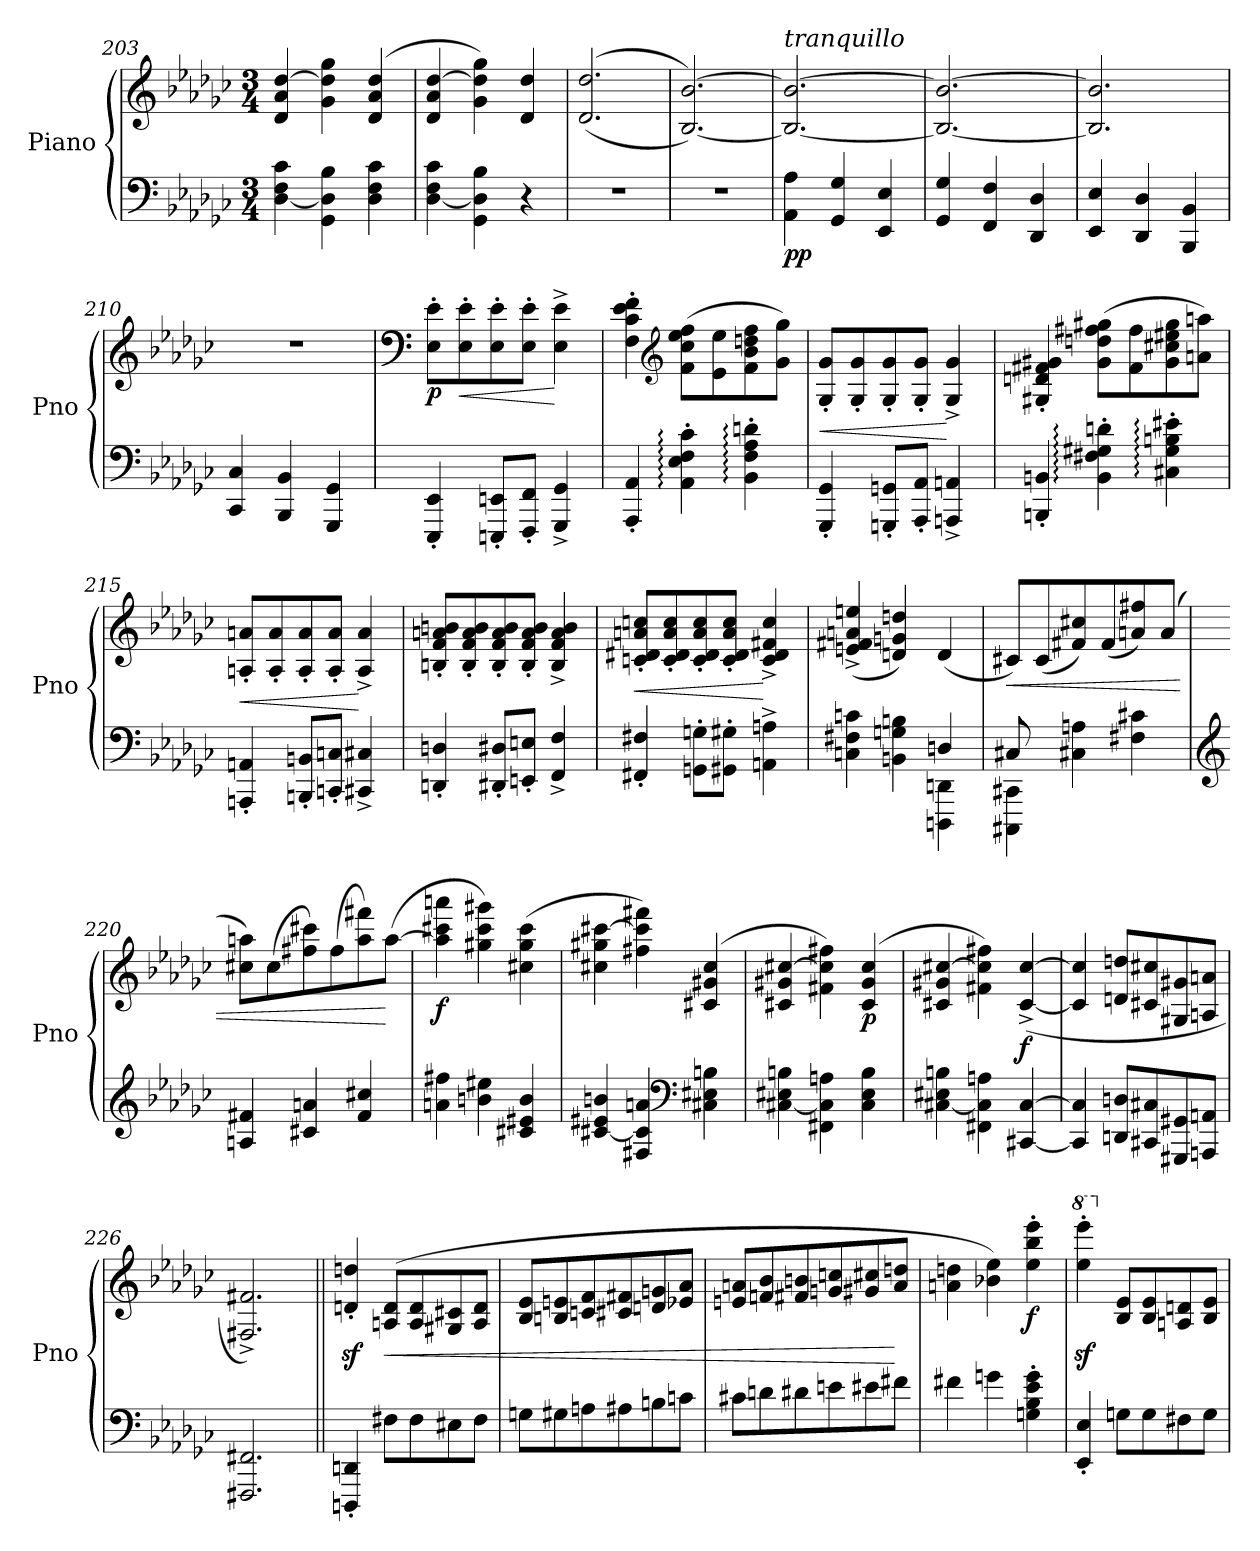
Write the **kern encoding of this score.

**kern	**kern	**dynam
*part1	*part1	*part1
*staff2	*staff1	*staff1/2
*I"Piano	*	*
*I'Pno	*	*
*clefF4	*clefG2	*
*k[b-e-a-d-g-c-]	*k[b-e-a-d-g-c-]	*
*M3/4	*M3/4	*
=203	=203	=203
[4D-\ 4F\ 4c-\	4d-/ 4a-/ [4dd-/	.
4GG-\ 4D-\] 4B-\	4g-\ 4dd-\] 4gg-\	.
4D-\ 4F\ 4c-\	(>4d-/ 4a-/ 4dd-/	.
=204	=204	=204
[4D-\ 4F\ 4c-\	4d-/ 4a-/ [4dd-/	.
4GG-\ 4D-\] 4B-\	4g-\ 4dd-\] 4gg-\)	.
4r	4d-/ 4dd-/	.
=205	=205	=205
2.r	(>(2.d-/ 2.dd-/	.
=206	=206	=206
2.r	[2.B-/ [2.b-/))	.
!!LO:LB:g=z
=207	=207	=207
!	!LO:TX:a:i:t=tranquillo	!
!	!	!LO:DY:b=2
4AA-\ 4A-\	2.B-/_ 2.b-/_	pp
4GG-/ 4G-/	.	.
4EE-/ 4E-/	.	.
=208	=208	=208
4GG-/ 4G-/	2.B-/_ 2.b-/_	.
4FF/ 4F/	.	.
4DD-/ 4D-/	.	.
=209	=209	=209
4EE-/ 4E-/	2.B-/] 2.b-/]	.
4DD-/ 4D-/	.	.
4BBB-/ 4BB-/	.	.
=210	=210	=210
4CC-/ 4C-/	2.r	.
4BBB-/ 4BB-/	.	.
4GGG-/ 4GG-/	.	.
=211	=211	=211
*	*clefF4	*
!	!	!LO:DY:b
4EEE-/' 4EE-/'	8E-\' 8e-\'L	p
!	!	!LO:HP:b
.	8E-\' 8e-\'	<
8EEEn/' 8EEn/'L	8E-\' 8e-\'	.
8FFF/' 8FF/'J	8E-\' 8e-\'J	.
4GGG-/^ 4GG-/^	4E-\^ 4e-\^	[
=212	=212	=212
4AAA-/' 4AA-/'	4F\' 4c-\' 4e-\' 4f\'	.
*	*clefG2	*
4AA-\:' 4E-\:' 4F\:' 4c-\:'	(8f\ 8cc-\ 8ee-\ 8ff\L	.
.	8e-\ 8ee-\	.
4BB-\:' 4F\:' 4A-\:' 4dn\:'	8f\ 8b-\ 8ddn\ 8ff\	.
.	8g-\ 8gg-\J)	.
=213	=213	=213
!	!	!LO:HP:b
!	!	!LO:DY:n=1:a
4GGG-/' 4GG-/'	8G-/' 8g-/'L	< other-dynamics
.	8G-/' 8g-/'	.
8GGGn/' 8GGn/'L	8G-/' 8g-/'	.
8AAA-/' 8AA-/'J	8G-/' 8g-/'J	.
4AAAn/^ 4AAn/^	4G-/^ 4g-/^	[
!!LO:LB:g=z
=214	=214	=214
4BBBn/' 4BBn/'	4G#X/' 4dn/' 4f#X/' 4g#X/'	.
4BB\:' 4F#X\:' 4G#X\:' 4dn\:'	(8g#\ 8ddn\ 8ff#X\ 8gg#X\L	.
.	8f#\ 8ff#\	.
4C#X\:' 4G#\:' 4Bn\:' 4e#X\:'	8g#\ 8cc#X\ 8ee#X\ 8gg#\	.
.	8an\ 8aan\J)	.
=215	=215	=215
!	!	!LO:HP:b
4AAAn/' 4AAn/'	8An/' 8an/'L	<
.	8A/' 8a/'	.
8BBBn/' 8BBn/'L	8A/' 8a/'	.
8CCn/' 8Cn/'J	8A/' 8a/'J	.
4CC#X/^ 4C#X/^	4A/^ 4a/^	[
=216	=216	=216
4DDn/' 4Dn/'	8Bn/' 8f/' 8an/' 8bn/'L	.
.	8B/' 8f/' 8a/' 8b/'	.
8DD#X/' 8D#X/'L	8B/' 8f/' 8a/' 8b/'	.
8EEn/' 8En/'J	8B/' 8f/' 8a/' 8b/'J	.
4FF/^ 4F/^	4B/^ 4f/^ 4a/^ 4b/^	.
=217	=217	=217
!	!	!LO:HP:b
4FF#X/' 4F#X/'	8cn/' 8d#X/' 8an/' 8ccn/'L	<
.	8c/' 8d#/' 8a/' 8cc/'	.
8GGn\' 8Gn\'L	8c/' 8d#/' 8a/' 8cc/'	.
8GG#X\' 8G#X\'J	8c/' 8d#/' 8a/' 8cc/'J	.
4AAn\^ 4An\^	4c/^ 4d#/^ 4f#X/^ 4cc/^	[
!!LO:LB:g=z
=218	=218	=218
*^	*	*
2ryy	4Cn\ 4F#X\ 4cn\	(>4en/^ 4f#X/^ 4an/^ 4een/^	.
.	4BBn\ 4Gn\ 4Bn\	4dn/ 4gn/ 4ddn/)	.
4Dn/	4DDDn\ 4DDn\	(4d/	.
=219	=219	=219	=219
!	!	!	!LO:HP:b
8C#X/	4CCC#X\ 4CC#X\	8c#X/L)	<
2ryy	.	(8c#/	.
.	4C#X\ 4An\	8f#X/ 8cc#X/)	.
.	.	(8f#/	.
.	4F#X\ 4c#X\	8an/ 8ff#X/)	.
8ryy	.	(8a/J	.
*v	*v	*	*
=220	=220	=220
*clefG2	*	*
4An/ 4f#X/	8cc#X\ 8aan\L)	.
.	(8cc#\	.
4c#X/ 4an/	8ff#X\ 8ccc#X\)	.
.	(8ff#\	.
4f#/ 4cc#X/	8aa\ 8fff#X\)	.
.	([8aa\J	[
=221	=221	=221
!	!	!LO:DY:b
4an\ 4ff#X\	4aa\] 4ccc#X\ 4aaan\	f
4bn\ 4ee#X\	4gg#X\ 4ccc#\ 4ggg#X\)	.
4c#X/ 4e#X/ 4b/	(4cc#X\ 4gg#\ 4ccc#\	.
=222	=222	=222
[4c#X/ 4e#X/ 4bn/	4cc#X\ 4gg#X\ [4ccc#X\	.
4F#X/ 4c#/] 4an/	4ff#X\ 4ccc#\] 4fff#X\)	.
*clefF4	*	*
4C#X\ 4E#X\ 4Bn\	(>4c#X/ 4g#X/ 4cc#/	.
!!LO:PB:g=z
=223	=223	=223
[4C#X\ 4E#X\ 4Bn\	4c#X/ 4g#X/ [4cc#X/	.
4FF#X\ 4C#\] 4An\	4f#X\ 4cc#\] 4ff#X\)	.
!	!	!LO:DY:b
4C#\ 4E#\ 4B\	(>4c#/ 4g#/ 4cc#/	p
=224	=224	=224
[4C#X\ 4E#X\ 4Bn\	4c#X/ 4g#X/ [4cc#X/	.
4FF#X\ 4C#\] 4An\	4f#X\ 4cc#\] 4ff#X\)	.
!	!	!LO:DY:b
[4CC#X/ [4C#/	([4c#/^ [4cc#/^	f
=225	=225	=225
4CC#/] 4C#/]	4c#/] 4cc#/]	.
8DDn/ 8Dn/L	8dn/ 8ddn/L	.
8CC#X/ 8C#X/	8c#X/ 8cc#X/	.
8GGG#X/ 8GG#X/	8G#X/ 8g#X/	.
8AAAn/ 8AAn/J	8An/ 8an/J	.
=226	=226	=226
2.FFF#X/ 2.FF#X/	2.F#X/^ 2.f#X/^)	.
=227||	=227||	=227||
4DDDn/' 4DDn/'	4dn/z<' 4ddn/z<'	.
!	!	!LO:HP:b
8F#X\L	(8An/ 8d/L	<
8F#\	8A/ 8d/	.
8E#X\	8G#X/ 8c#X/	.
8F#\J	8A/ 8d/J	.
=228	=228	=228
8Gn\L	8B-/ 8e-/L	.
8G#X\	8Bn/ 8en/	.
8An\	8cn/ 8f/	.
8A#X\	8c#X/ 8f#X/	.
8Bn\	8dn/ 8gn/	.
8cn\J	8e-X/ 8a-/J	.
!!LO:LB:g=z
=229	=229	=229
8c#X\L	8en/ 8an/L	.
8dn\	8fn/ 8b-/	.
8d#X\	8f#X/ 8bn/	.
8en\	8gn/ 8ccn/	.
8e#X\	8g#X/ 8cc#X/	.
8f#X\J	8a/ 8ddn/J	[
=230	=230	=230
4f#X\	4an\ 4ddn\	.
4gn\	4b-X\ 4ee-\)	.
!	!	!LO:DY:b
4Gn\' 4B-\' 4e-\' 4g\'	4ee-\' 4bb-\' 4eee-\'	f
=231	=231	=231
*	*8va	*
4EE-/' 4E-/'	4eee-\z<' 4eeee-\z<'	.
*	*X8va	*
8Gn\L	8B-/ 8e-/L	.
8G\	8B-/ 8e-/	.
8F#X\	8An/ 8dn/	.
8G\J	8B-/ 8e-/J	.
=	=	=
*-	*-	*-
